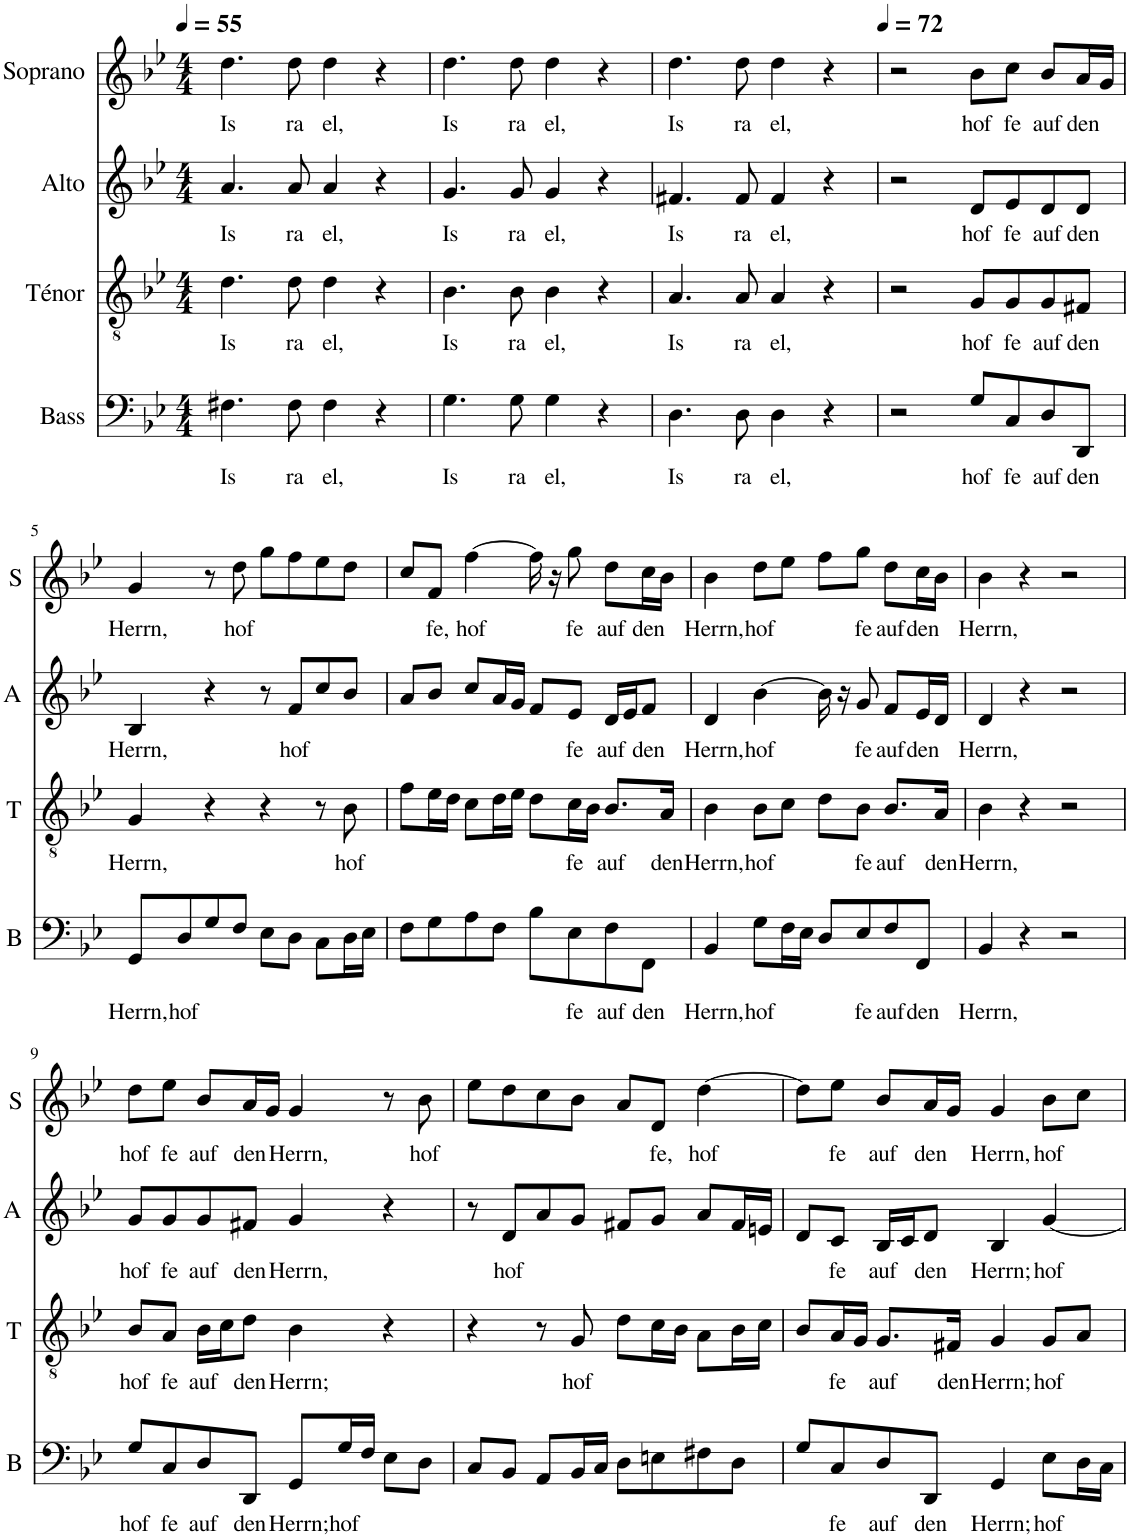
**kern	**text	**kern	**text	**kern	**text	**kern	**text
*part4	*part4	*part3	*part3	*part2	*part2	*part1	*part1
*staff4	*staff4	*staff3	*staff3	*staff2	*staff2	*staff1	*staff1
*I"Bass	*	*I"Ténor	*	*I"Alto	*	*I"Soprano	*
*I'B	*	*I'T	*	*I'A	*	*I'S	*
*clefF4	*	*clefGv2	*	*clefG2	*	*clefG2	*
*k[b-e-]	*	*k[b-e-]	*	*k[b-e-]	*	*k[b-e-]	*
*M4/4	*	*M4/4	*	*M4/4	*	*M4/4	*
=1	=1	=1	=1	=1	=1	=1	=1
!	!LO:LY:b	!	!LO:LY:b	!	!LO:LY:b	!	!LO:LY:b
4.F#X\	Is	4.d\	Is	4.a/	Is	4.dd\	Is
!	!LO:LY:b	!	!LO:LY:b	!	!LO:LY:b	!	!LO:LY:b
8F#\	ra	8d\	ra	8a/	ra	8dd\	ra
!	!LO:LY:b	!	!LO:LY:b	!	!LO:LY:b	!	!LO:LY:b
4F#\	el,	4d\	el,	4a/	el,	4dd\	el,
4r	.	4r	.	4r	.	4r	.
=2	=2	=2	=2	=2	=2	=2	=2
!	!LO:LY:b	!	!LO:LY:b	!	!LO:LY:b	!	!LO:LY:b
4.G\	Is	4.B-\	Is	4.g/	Is	4.dd\	Is
!	!LO:LY:b	!	!LO:LY:b	!	!LO:LY:b	!	!LO:LY:b
8G\	ra	8B-\	ra	8g/	ra	8dd\	ra
!	!LO:LY:b	!	!LO:LY:b	!	!LO:LY:b	!	!LO:LY:b
4G\	el,	4B-\	el,	4g/	el,	4dd\	el,
4r	.	4r	.	4r	.	4r	.
=3	=3	=3	=3	=3	=3	=3	=3
!	!LO:LY:b	!	!LO:LY:b	!	!LO:LY:b	!	!LO:LY:b
4.D\	Is	4.A/	Is	4.f#X/	Is	4.dd\	Is
!	!LO:LY:b	!	!LO:LY:b	!	!LO:LY:b	!	!LO:LY:b
8D\	ra	8A/	ra	8f#/	ra	8dd\	ra
!	!LO:LY:b	!	!LO:LY:b	!	!LO:LY:b	!	!LO:LY:b
4D\	el,	4A/	el,	4f#/	el,	4dd\	el,
4r	.	4r	.	4r	.	4r	.
=4	=4	=4	=4	=4	=4	=4	=4
2r	.	2r	.	2r	.	2r	.
!	!LO:LY:b	!	!LO:LY:b	!	!LO:LY:b	!	!LO:LY:b
8G/L	hof	8G/L	hof	8d/L	hof	8b-\L	hof
!	!LO:LY:b	!	!LO:LY:b	!	!LO:LY:b	!	!LO:LY:b
8C/	fe	8G/	fe	8e-/	fe	8cc\J	fe
!	!LO:LY:b	!	!LO:LY:b	!	!LO:LY:b	!	!LO:LY:b
8D/	auf	8G/	auf	8d/	auf	8b-/L	auf
!	!LO:LY:b	!	!LO:LY:b	!	!LO:LY:b	!	!LO:LY:b
8DD/J	den	8F#X/J	den	8d/J	den	16a/L	den
.	.	.	.	.	.	16g/JJ	.
!!LO:LB:g=z
=5	=5	=5	=5	=5	=5	=5	=5
!	!LO:LY:b	!	!LO:LY:b	!	!LO:LY:b	!	!LO:LY:b
8GG/L	Herrn,	4G/	Herrn,	4B-/	Herrn,	4g/	Herrn,
!	!LO:LY:b	!	!	!	!	!	!
8D/	hof	.	.	.	.	.	.
8G/	.	4r	.	4r	.	8r	.
!	!	!	!	!	!	!	!LO:LY:b
8F/J	.	.	.	.	.	8dd\	hof
8E-\L	.	4r	.	8r	.	8gg\L	.
!	!	!	!	!	!LO:LY:b	!	!
8D\J	.	.	.	8f/L	hof	8ff\	.
8C\L	.	8r	.	8cc/	.	8ee-\	.
!	!	!	!LO:LY:b	!	!	!	!
16D\L	.	8B-\	hof	8b-/J	.	8dd\J	.
16E-\JJ	.	.	.	.	.	.	.
=6	=6	=6	=6	=6	=6	=6	=6
8F\L	.	8f\L	.	8a/L	.	8cc/L	.
!	!	!	!	!	!	!	!LO:LY:b
8G\	.	16e-\L	.	8b-/J	.	8f/J	fe,
.	.	16d\JJ	.	.	.	.	.
!	!	!	!	!	!	!	!LO:LY:b
8A\	.	8c\L	.	8cc/L	.	[4ff\	hof
8F\J	.	16d\L	.	16a/L	.	.	.
.	.	16e-\JJ	.	16g/JJ	.	.	.
8B-\L	.	8d\L	.	8f/L	.	16ff\]	.
.	.	.	.	.	.	16r	.
!	!LO:LY:b	!	!LO:LY:b	!	!LO:LY:b	!	!LO:LY:b
8E-\	fe	16c\L	fe	8e-/J	fe	8gg\	fe
.	.	16B-\JJ	.	.	.	.	.
!	!LO:LY:b	!	!LO:LY:b	!	!LO:LY:b	!	!LO:LY:b
8F\	auf	8.B-/L	auf	16d/LL	auf	8dd\L	auf
.	.	.	.	16e-/J	.	.	.
!	!LO:LY:b	!	!	!	!LO:LY:b	!	!LO:LY:b
8FF\J	den	.	.	8f/J	den	16cc\L	den
!	!	!	!LO:LY:b	!	!	!	!
.	.	16A/Jk	den	.	.	16b-\JJ	.
=7	=7	=7	=7	=7	=7	=7	=7
!	!LO:LY:b	!	!LO:LY:b	!	!LO:LY:b	!	!LO:LY:b
4BB-/	Herrn,	4B-\	Herrn,	4d/	Herrn,	4b-\	Herrn,
!	!LO:LY:b	!	!LO:LY:b	!	!LO:LY:b	!	!LO:LY:b
8G\L	hof	8B-\L	hof	[4b-\	hof	8dd\L	hof
16F\L	.	8c\J	.	.	.	8ee-\J	.
16E-\JJ	.	.	.	.	.	.	.
8D/L	.	8d\L	.	16b-\]	.	8ff\L	.
.	.	.	.	16r	.	.	.
!	!LO:LY:b	!	!LO:LY:b	!	!LO:LY:b	!	!LO:LY:b
8E-/	fe	8B-\J	fe	8g/	fe	8gg\J	fe
!	!LO:LY:b	!	!LO:LY:b	!	!LO:LY:b	!	!LO:LY:b
8F/	auf	8.B-/L	auf	8f/L	auf	8dd\L	auf
!	!LO:LY:b	!	!	!	!LO:LY:b	!	!LO:LY:b
8FF/J	den	.	.	16e-/L	den	16cc\L	den
!	!	!	!LO:LY:b	!	!	!	!
.	.	16A/Jk	den	16d/JJ	.	16b-\JJ	.
=8	=8	=8	=8	=8	=8	=8	=8
!	!LO:LY:b	!	!LO:LY:b	!	!LO:LY:b	!	!LO:LY:b
4BB-/	Herrn,	4B-\	Herrn,	4d/	Herrn,	4b-\	Herrn,
4r	.	4r	.	4r	.	4r	.
2r	.	2r	.	2r	.	2r	.
!!LO:LB:g=z
=9	=9	=9	=9	=9	=9	=9	=9
!	!LO:LY:b	!	!LO:LY:b	!	!LO:LY:b	!	!LO:LY:b
8G/L	hof	8B-/L	hof	8g/L	hof	8dd\L	hof
!	!LO:LY:b	!	!LO:LY:b	!	!LO:LY:b	!	!LO:LY:b
8C/	fe	8A/J	fe	8g/	fe	8ee-\J	fe
!	!LO:LY:b	!	!LO:LY:b	!	!LO:LY:b	!	!LO:LY:b
8D/	auf	16B-\LL	auf	8g/	auf	8b-/L	auf
.	.	16c\J	.	.	.	.	.
!	!LO:LY:b	!	!LO:LY:b	!	!LO:LY:b	!	!LO:LY:b
8DD/J	den	8d\J	den	8f#X/J	den	16a/L	den
.	.	.	.	.	.	16g/JJ	.
!	!LO:LY:b	!	!LO:LY:b	!	!LO:LY:b	!	!LO:LY:b
8GG/L	Herrn;	4B-\	Herrn;	4g/	Herrn,	4g/	Herrn,
!	!LO:LY:b	!	!	!	!	!	!
16G/L	hof	.	.	.	.	.	.
16F/JJ	.	.	.	.	.	.	.
8E-\L	.	4r	.	4r	.	8r	.
!	!	!	!	!	!	!	!LO:LY:b
8D\J	.	.	.	.	.	8b-\	hof
=10	=10	=10	=10	=10	=10	=10	=10
8C/L	.	4r	.	8r	.	8ee-\L	.
!	!	!	!	!	!LO:LY:b	!	!
8BB-/J	.	.	.	8d/L	hof	8dd\	.
8AA/L	.	8r	.	8a/	.	8cc\	.
!	!	!	!LO:LY:b	!	!	!	!
16BB-/L	.	8G/	hof	8g/J	.	8b-\J	.
16C/JJ	.	.	.	.	.	.	.
8D\L	.	8d\L	.	8f#X/L	.	8a/L	.
!	!	!	!	!	!	!	!LO:LY:b
8En\	.	16c\L	.	8g/J	.	8d/J	fe,
.	.	16B-\JJ	.	.	.	.	.
!	!	!	!	!	!	!	!LO:LY:b
8F#X\	.	8A\L	.	8a/L	.	[4dd\	hof
8D\J	.	16B-\L	.	16f#/L	.	.	.
.	.	16c\JJ	.	16en/JJ	.	.	.
=11	=11	=11	=11	=11	=11	=11	=11
8G/L	.	8B-/L	.	8d/L	.	8dd\L]	.
!	!LO:LY:b	!	!LO:LY:b	!	!LO:LY:b	!	!LO:LY:b
8C/	fe	16A/L	fe	8c/J	fe	8ee-\J	fe
.	.	16G/JJ	.	.	.	.	.
!	!LO:LY:b	!	!LO:LY:b	!	!LO:LY:b	!	!LO:LY:b
8D/	auf	8.G/L	auf	16B-/LL	auf	8b-/L	auf
.	.	.	.	16c/J	.	.	.
!	!LO:LY:b	!	!	!	!LO:LY:b	!	!LO:LY:b
8DD/J	den	.	.	8d/J	den	16a/L	den
!	!	!	!LO:LY:b	!	!	!	!
.	.	16F#X/Jk	den	.	.	16g/JJ	.
!	!LO:LY:b	!	!LO:LY:b	!	!LO:LY:b	!	!LO:LY:b
4GG/	Herrn;	4G/	Herrn;	4B-/	Herrn;	4g/	Herrn,
!	!LO:LY:b	!	!LO:LY:b	!	!LO:LY:b	!	!LO:LY:b
8E-\L	hof	8G/L	hof	[4g/	hof	8b-\L	hof
16D\L	.	8A/J	.	.	.	8cc\J	.
16C\JJ	.	.	.	.	.	.	.
=	=	=	=	=	=	=	=
*-	*-	*-	*-	*-	*-	*-	*-
